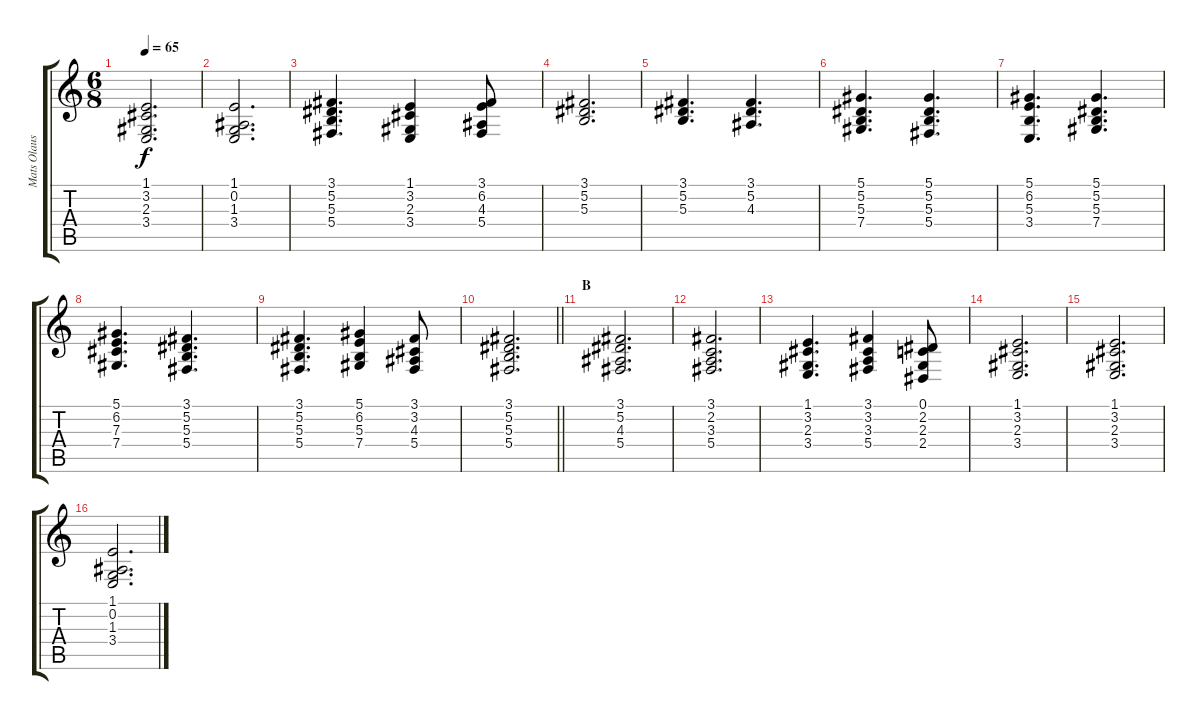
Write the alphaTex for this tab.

\track ("Mats Olausson" "Mats Olaus") {instrument stringensemble1}
\staff {score tabs}
\tuning (Eb4 Bb3 Gb3 Db3 Ab2 Eb2) {hide}
\ts (6 8)
\tempo 65
\clef g2
\ks c
(1.1 3.2 2.3 3.4).2{d dy f} |
(1.1 0.2 1.3 3.4).2{d} |
(3.1 5.2 5.3 5.4).4{d} (1.1 3.2 2.3 3.4).4 (3.1 6.2 4.3 5.4).8 |
(3.1 5.2 5.3).2{d} |
(3.1 5.2 5.3).4{d} (3.1 5.2 4.3).4{d} |
(5.1 5.2 5.3 7.4).4{d} (5.1 5.2 5.3 5.4).4{d} |
(5.1 6.2 5.3 3.4).4{d} (5.1 5.2 5.3 7.4).4{d} |
(5.1 6.2 7.3 7.4).4{d} (3.1 5.2 5.3 5.4).4{d} |
(3.1 5.2 5.3 5.4).4{d} (5.1 6.2 5.3 7.4).4 (3.1 3.2 4.3 5.4).8 |
\barLineRight lightlight
(3.1 5.2 5.3 5.4).2{d} |
\section ("" "B")
(3.1 5.2 4.3 5.4).2{d} |
(3.1 2.2 3.3 5.4).2{d} |
(1.1 3.2 2.3 3.4).4{d} (3.1 3.2 3.3 5.4).4 (0.1 2.2 2.3 2.4).8 |
(1.1 3.2 2.3 3.4).2{d} |
(1.1 3.2 2.3 3.4).2{d} |
(1.1 0.2 1.3 3.4).2{d}
